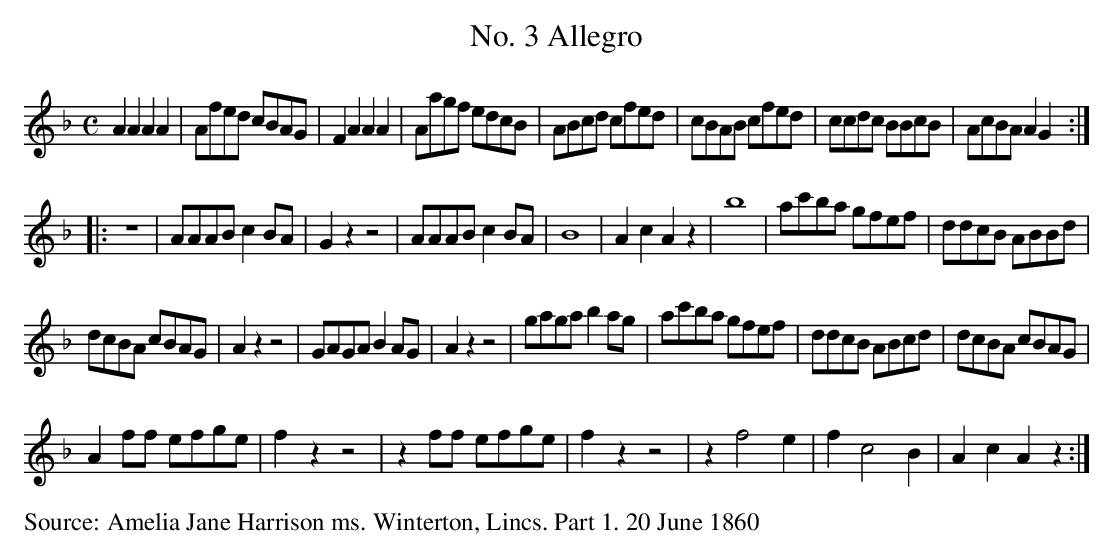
X:1
T:No. 3 Allegro
M:C
L:1/8
K:F
A2A2A2A2|Afed cBAG|F2A2A2A2|Aagf edcB|ABcd cfed|cBAB cfed|ccdc BBcB| AcBA A2G2::
Z1|AAAB c2BA |G2z2z4|AAAB c2BA |B8| A2c2A2z2| b8|ac'ba gfef|ddcB ABBd|
dcBA cBAG|A2z2z4|GAGA B2AG|A2z2z4|gaga b2ag|ac'ba gfef|ddcB ABcd|dcBA cBAG|
A2ff efge|f2z2z4|z2ff efge|f2z2z4|z2f4e2|f2c4B2| A2c2A2z2:|
